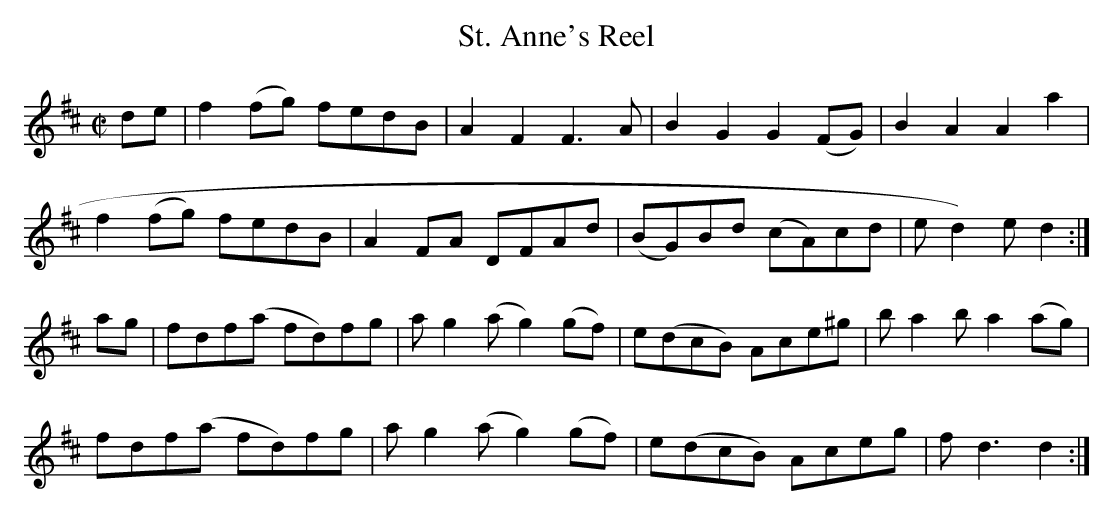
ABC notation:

X:1
T:St. Anne's Reel
L:1/8
M:C|
K:D Major
de|f2 (fg) fedB|A2 F2 F3 A|B2G2G2 (FG)|B2A2A2 a2|
   f2 (fg) fedB|A2 FA DFAd|(BG)Bd (cA)cd|e d2 )e d2:|
ag|fdf(a fd)fg|ag2(a g2)(gf)|e(dcB) Ace^g|ba2b a2 (ag)|
fdf(a fd)fg|ag2(a g2) (gf)|e(dcB) Aceg|f d3 d2:|
